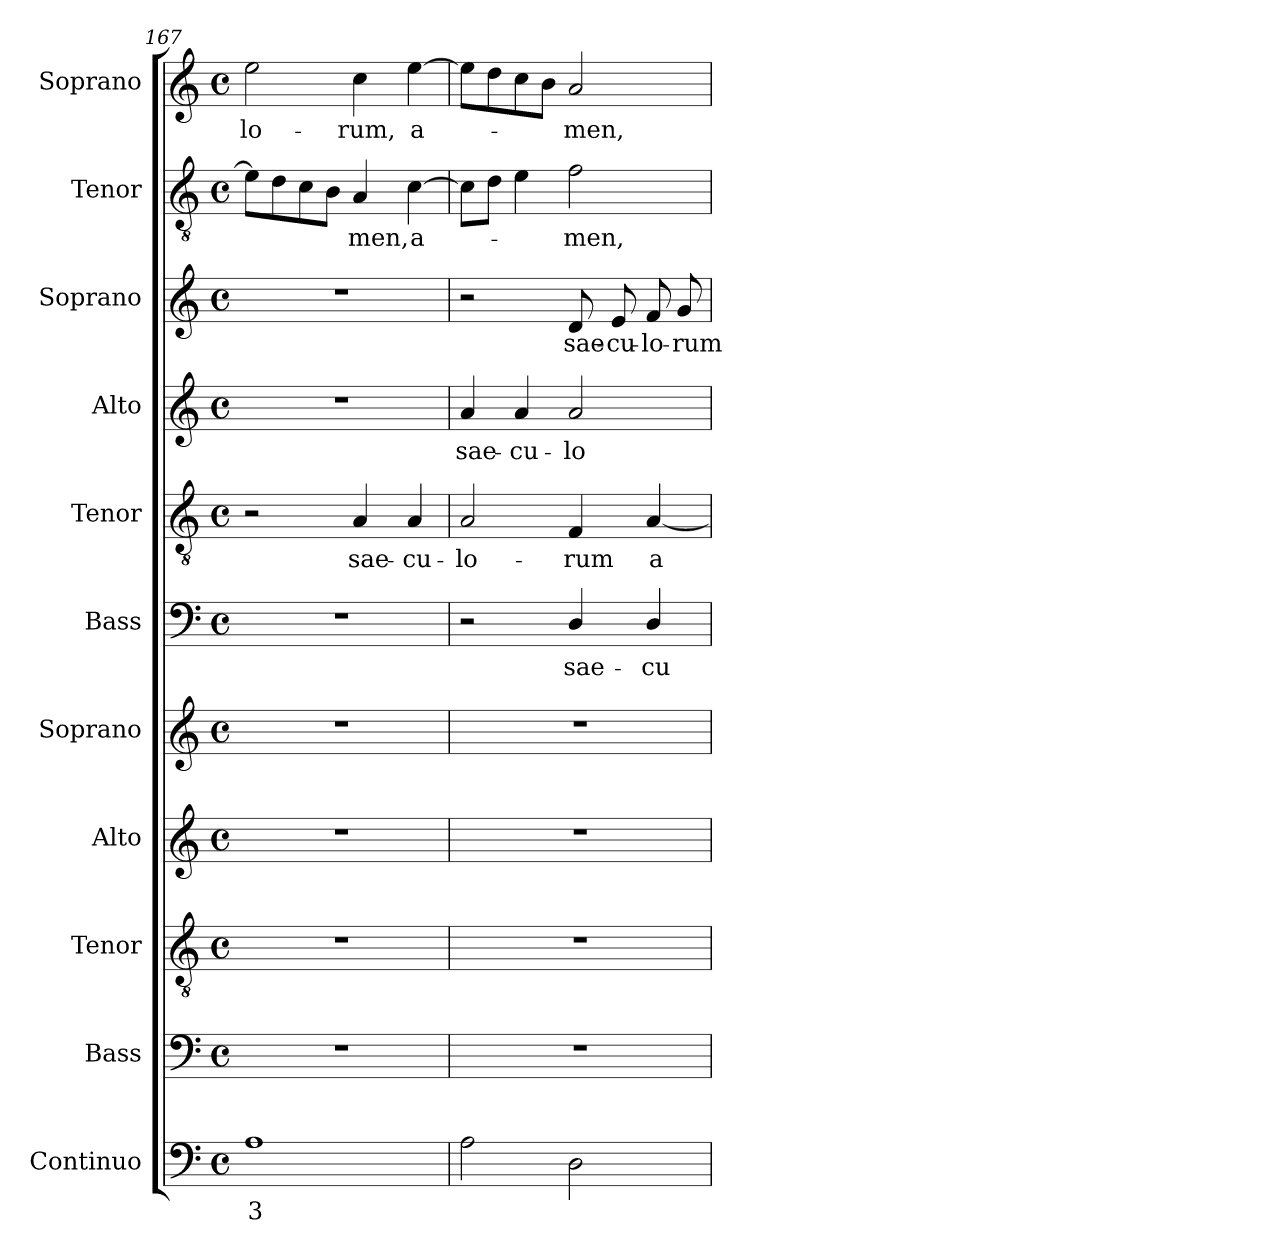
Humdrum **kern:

**kern	**text	**kern	**kern	**kern	**kern	**kern	**text	**kern	**text	**kern	**text	**kern	**text	**kern	**text	**kern	**text
*part11	*part11	*part10	*part9	*part8	*part7	*part6	*part6	*part5	*part5	*part4	*part4	*part3	*part3	*part2	*part2	*part1	*part1
*staff11	*staff11	*staff10	*staff9	*staff8	*staff7	*staff6	*staff6	*staff5	*staff5	*staff4	*staff4	*staff3	*staff3	*staff2	*staff2	*staff1	*staff1
*I"Continuo	*	*I"Bass	*I"Tenor	*I"Alto	*I"Soprano	*I"Bass	*	*I"Tenor	*	*I"Alto	*	*I"Soprano	*	*I"Tenor	*	*I"Soprano	*
*I'Cont.	*	*I'B.	*I'T.	*I'A.	*I'S.	*I'B.	*	*I'T.	*	*I'A.	*	*I'S.	*	*I'T.	*	*I'S.	*
*clefF4	*	*clefF4	*clefGv2	*clefG2	*clefG2	*clefF4	*	*clefGv2	*	*clefG2	*	*clefG2	*	*clefGv2	*	*clefG2	*
*	*	*	*ITrd7c12	*	*	*	*	*ITrd7c12	*	*	*	*	*	*ITrd7c12	*	*	*
*k[]	*	*k[]	*k[]	*k[]	*k[]	*k[]	*	*k[]	*	*k[]	*	*k[]	*	*k[]	*	*k[]	*
*C:	*	*C:	*C:	*C:	*C:	*C:	*	*C:	*	*C:	*	*C:	*	*C:	*	*C:	*
*M4/4	*	*M4/4	*M4/4	*M4/4	*M4/4	*M4/4	*	*M4/4	*	*M4/4	*	*M4/4	*	*M4/4	*	*M4/4	*
*met(c)	*	*met(c)	*met(c)	*met(c)	*met(c)	*met(c)	*	*met(c)	*	*met(c)	*	*met(c)	*	*met(c)	*	*met(c)	*
=167	=167	=167	=167	=167	=167	=167	=167	=167	=167	=167	=167	=167	=167	=167	=167	=167	=167
!	!LO:LY:b:color=#000000	!	!	!	!	!	!	!	!	!	!	!	!	!	!	!	!
!	!	!	!	!	!	!	!	!	!	!	!	!	!	!	!	!	!LO:LY:b:color=#000000
1Ai	3	1r	1r	1r	1r	1r	.	2r	.	1r	.	1r	.	8Ei\L]	.	2eei\	-lo-
.	.	.	.	.	.	.	.	.	.	.	.	.	.	8Di\	.	.	.
.	.	.	.	.	.	.	.	.	.	.	.	.	.	8Ci\	.	.	.
.	.	.	.	.	.	.	.	.	.	.	.	.	.	8BBi\J	.	.	.
!	!	!	!	!	!	!	!	!	!LO:LY:b:color=#000000	!	!	!	!	!	!	!	!
!	!	!	!	!	!	!	!	!	!	!	!	!	!	!	!LO:LY:b:color=#000000	!	!
!	!	!	!	!	!	!	!	!	!	!	!	!	!	!	!	!	!LO:LY:b:color=#000000
.	.	.	.	.	.	.	.	4AAi/	sae-	.	.	.	.	4AAi/	-men,	4cci\	-rum,
!	!	!	!	!	!	!	!	!	!LO:LY:b:color=#000000	!	!	!	!	!	!	!	!
!	!	!	!	!	!	!	!	!	!	!	!	!	!	!	!LO:LY:b:color=#000000	!	!
!	!	!	!	!	!	!	!	!	!	!	!	!	!	!	!	!	!LO:LY:b:color=#000000
.	.	.	.	.	.	.	.	4AAi/	-cu-	.	.	.	.	[4Ci\	a-	[4eei\	a-
!!LO:PB:g=z
=168	=168	=168	=168	=168	=168	=168	=168	=168	=168	=168	=168	=168	=168	=168	=168	=168	=168
!	!	!	!	!	!	!	!	!	!LO:LY:b:color=#000000	!	!	!	!	!	!	!	!
!	!	!	!	!	!	!	!	!	!	!	!LO:LY:b:color=#000000	!	!	!	!	!	!
2Ai\	.	1r	1r	1r	1r	2r	.	2AAi/	-lo-	4ai/	sae-	2r	.	8Ci\L]	.	8eei\L]	.
.	.	.	.	.	.	.	.	.	.	.	.	.	.	8Di\J	.	8ddi\	.
!	!	!	!	!	!	!	!	!	!	!	!LO:LY:b:color=#000000	!	!	!	!	!	!
.	.	.	.	.	.	.	.	.	.	4ai/	-cu-	.	.	4Ei\	.	8cci\	.
.	.	.	.	.	.	.	.	.	.	.	.	.	.	.	.	8bi\J	.
!	!	!	!	!	!	!	!LO:LY:b:color=#000000	!	!	!	!	!	!	!	!	!	!
!	!	!	!	!	!	!	!	!	!LO:LY:b:color=#000000	!	!	!	!	!	!	!	!
!	!	!	!	!	!	!	!	!	!	!	!LO:LY:b:color=#000000	!	!	!	!	!	!
!	!	!	!	!	!	!	!	!	!	!	!	!	!LO:LY:b:color=#000000	!	!	!	!
!	!	!	!	!	!	!	!	!	!	!	!	!	!	!	!LO:LY:b:color=#000000	!	!
!	!	!	!	!	!	!	!	!	!	!	!	!	!	!	!	!	!LO:LY:b:color=#000000
2Di\	.	.	.	.	.	4Di/	sae-	4FFi/	-rum	2ai/	-lo-	8di/	sae-	2Fi\	-men,	2ai/	-men,
!	!	!	!	!	!	!	!	!	!	!	!	!	!LO:LY:b:color=#000000	!	!	!	!
.	.	.	.	.	.	.	.	.	.	.	.	8ei/	-cu-	.	.	.	.
!	!	!	!	!	!	!	!LO:LY:b:color=#000000	!	!	!	!	!	!	!	!	!	!
!	!	!	!	!	!	!	!	!	!LO:LY:b:color=#000000	!	!	!	!	!	!	!	!
!	!	!	!	!	!	!	!	!	!	!	!	!	!LO:LY:b:color=#000000	!	!	!	!
.	.	.	.	.	.	4Di/	-cu-	[4AAi/	a-	.	.	8fi/	-lo-	.	.	.	.
!	!	!	!	!	!	!	!	!	!	!	!	!	!LO:LY:b:color=#000000	!	!	!	!
.	.	.	.	.	.	.	.	.	.	.	.	8gi/	-rum	.	.	.	.
=	=	=	=	=	=	=	=	=	=	=	=	=	=	=	=	=	=
*-	*-	*-	*-	*-	*-	*-	*-	*-	*-	*-	*-	*-	*-	*-	*-	*-	*-
